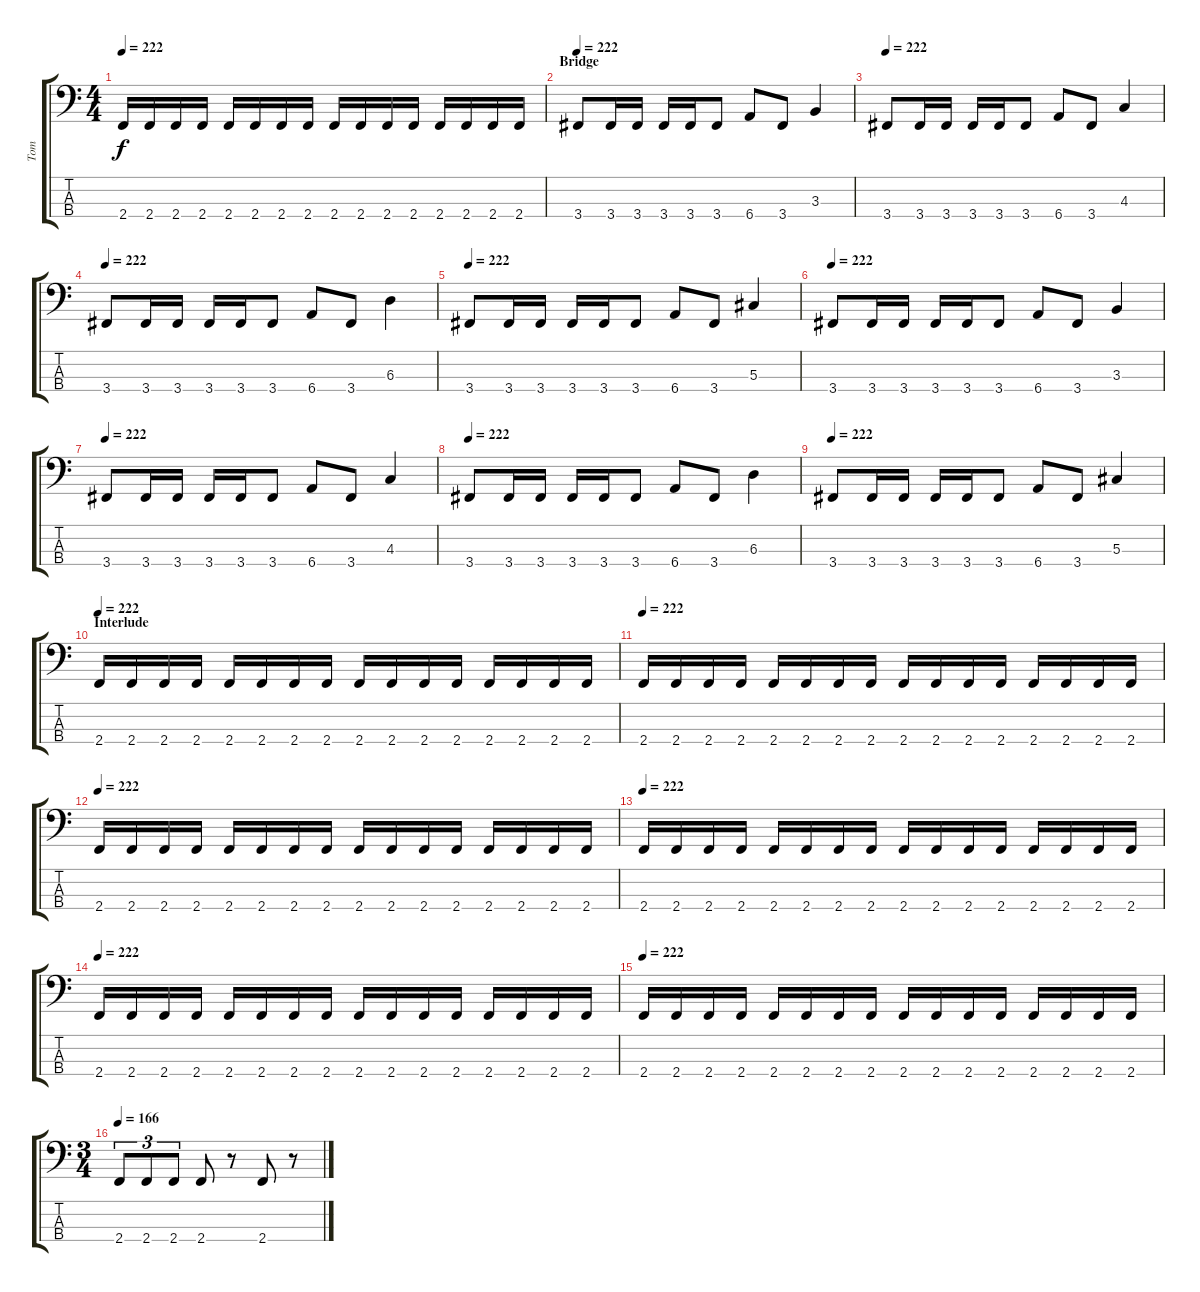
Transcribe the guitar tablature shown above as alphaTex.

\track ("Tom" "Tom") {instrument electricbasspick}
\staff {score tabs}
\tuning (Gb2 Db2 Ab1 Eb1) {hide}
\ts (4 4)
\tempo 222
\clef f4
\ks c
2.4.16{dy f} 2.4.16 2.4.16 2.4.16 2.4.16 2.4.16 2.4.16 2.4.16 2.4.16 2.4.16 2.4.16 2.4.16 2.4.16 2.4.16 2.4.16 2.4.16 |
\section ("" "Bridge")
\tempo 222
3.4.8 3.4.16 3.4.16 3.4.16 3.4.16 3.4.8 6.4.8 3.4.8 3.3.4 |
\tempo 222
3.4.8 3.4.16 3.4.16 3.4.16 3.4.16 3.4.8 6.4.8 3.4.8 4.3.4 |
\tempo 222
3.4.8 3.4.16 3.4.16 3.4.16 3.4.16 3.4.8 6.4.8 3.4.8 6.3.4 |
\tempo 222
3.4.8 3.4.16 3.4.16 3.4.16 3.4.16 3.4.8 6.4.8 3.4.8 5.3.4 |
\tempo 222
3.4.8 3.4.16 3.4.16 3.4.16 3.4.16 3.4.8 6.4.8 3.4.8 3.3.4 |
\tempo 222
3.4.8 3.4.16 3.4.16 3.4.16 3.4.16 3.4.8 6.4.8 3.4.8 4.3.4 |
\tempo 222
3.4.8 3.4.16 3.4.16 3.4.16 3.4.16 3.4.8 6.4.8 3.4.8 6.3.4 |
\tempo 222
3.4.8 3.4.16 3.4.16 3.4.16 3.4.16 3.4.8 6.4.8 3.4.8 5.3.4 |
\section ("" "Interlude")
\tempo 222
2.4.16 2.4.16 2.4.16 2.4.16 2.4.16 2.4.16 2.4.16 2.4.16 2.4.16 2.4.16 2.4.16 2.4.16 2.4.16 2.4.16 2.4.16 2.4.16 |
\tempo 222
2.4.16 2.4.16 2.4.16 2.4.16 2.4.16 2.4.16 2.4.16 2.4.16 2.4.16 2.4.16 2.4.16 2.4.16 2.4.16 2.4.16 2.4.16 2.4.16 |
\tempo 222
2.4.16 2.4.16 2.4.16 2.4.16 2.4.16 2.4.16 2.4.16 2.4.16 2.4.16 2.4.16 2.4.16 2.4.16 2.4.16 2.4.16 2.4.16 2.4.16 |
\tempo 222
2.4.16 2.4.16 2.4.16 2.4.16 2.4.16 2.4.16 2.4.16 2.4.16 2.4.16 2.4.16 2.4.16 2.4.16 2.4.16 2.4.16 2.4.16 2.4.16 |
\tempo 222
2.4.16 2.4.16 2.4.16 2.4.16 2.4.16 2.4.16 2.4.16 2.4.16 2.4.16 2.4.16 2.4.16 2.4.16 2.4.16 2.4.16 2.4.16 2.4.16 |
\tempo 222
2.4.16 2.4.16 2.4.16 2.4.16 2.4.16 2.4.16 2.4.16 2.4.16 2.4.16 2.4.16 2.4.16 2.4.16 2.4.16 2.4.16 2.4.16 2.4.16 |
\ts (3 4)
\tempo 166
2.4.8{tu (3 2)} 2.4.8{tu (3 2)} 2.4.8{tu (3 2)} 2.4.8 r.8 2.4.8 r.8
